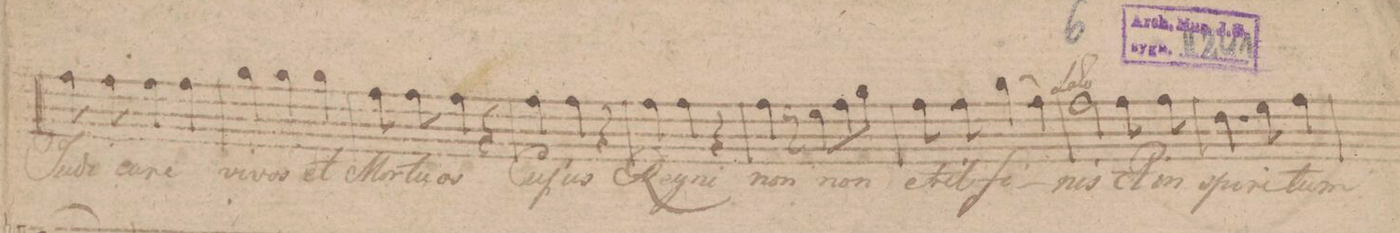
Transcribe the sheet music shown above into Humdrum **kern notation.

**kern	**text
*I"Tenore	*
*clefC4	*
*k[f#c#]	*
*met(c|)	*
*M3/4	*
8e\	Ju-
8e\	-di-
4e\	-ca-
4e\	-re
=177	=177
4f#\	vi-
4f#\	-vos
4f#\	et
=178	=178
8e\	Mor-
8e\	-tu-
4e\	-os
4r	.
=179	=179
4e\	Cu-
4e\	-jus
4r	.
=180	=180
4e\	Reg-
4e\	-ni
4r	.
=181	=181
4e\	non
4r	.
*Xtuplet	*
12d\L	non
12e\	.
12f#\J	.
=182	=182
8e\	e-
8e\	-rit
(4f#\	fi-
4e\)	.
=183	=183
2e\	-nis
8e\	Et
8e\	in
=184	=184
4.c#\	spi-
8d\	-ri-
4e\	-tum
=185	=185
*-	*-
